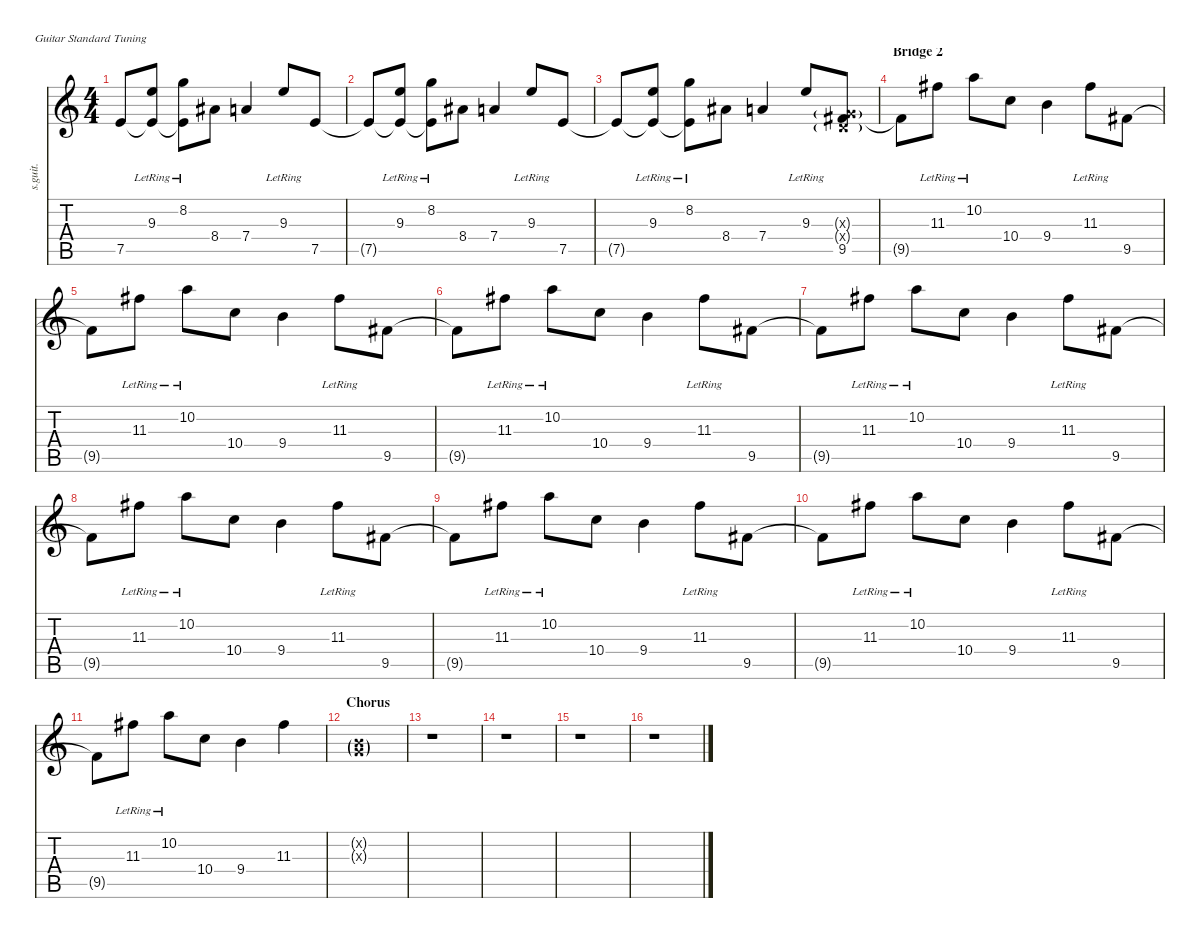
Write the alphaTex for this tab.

\defaultSystemsLayout 4
\hideDynamics
\bracketExtendMode nobrackets
\track ("Acoustic Guitar" "s.guit.") {instrument acousticguitarnylon}
\staff {score tabs}
\tuning (E4 B3 G3 D3 A2 E2)
\ts (4 4)
\tempo (124 hide)
\clef g2
\ks c
7.5{t}.8{lyrics (0 "") lyrics (1 "") lyrics (2 "") lyrics (3 "") lyrics (4 "") dy f} (9.3{lr} 7.5{lr t}).8{lyrics (0 "") lyrics (1 "") lyrics (2 "") lyrics (3 "") lyrics (4 "")} (8.2{lr} 7.5{lr t}).8{lyrics (0 "") lyrics (1 "") lyrics (2 "") lyrics (3 "") lyrics (4 "")} 8.4{acc #}.8{lyrics (0 "") lyrics (1 "") lyrics (2 "") lyrics (3 "") lyrics (4 "")} 7.4.4{lyrics (0 "") lyrics (1 "") lyrics (2 "") lyrics (3 "") lyrics (4 "")} 9.3{lr}.8{lyrics (0 "") lyrics (1 "") lyrics (2 "") lyrics (3 "") lyrics (4 "")} 7.5.8{lyrics (0 "") lyrics (1 "") lyrics (2 "") lyrics (3 "") lyrics (4 "")} |
7.5{t}.8{lyrics (0 "") lyrics (1 "") lyrics (2 "") lyrics (3 "") lyrics (4 "")} (9.3{lr} 7.5{lr t}).8{lyrics (0 "") lyrics (1 "") lyrics (2 "") lyrics (3 "") lyrics (4 "")} (8.2{lr} 7.5{lr t}).8{lyrics (0 "") lyrics (1 "") lyrics (2 "") lyrics (3 "") lyrics (4 "")} 8.4{acc #}.8{lyrics (0 "") lyrics (1 "") lyrics (2 "") lyrics (3 "") lyrics (4 "")} 7.4.4{lyrics (0 "") lyrics (1 "") lyrics (2 "") lyrics (3 "") lyrics (4 "")} 9.3{lr}.8{lyrics (0 "") lyrics (1 "") lyrics (2 "") lyrics (3 "") lyrics (4 "")} 7.5.8{lyrics (0 "") lyrics (1 "") lyrics (2 "") lyrics (3 "") lyrics (4 "")} |
7.5{t}.8{lyrics (0 "") lyrics (1 "") lyrics (2 "") lyrics (3 "") lyrics (4 "")} (9.3{lr} 7.5{lr t}).8{lyrics (0 "") lyrics (1 "") lyrics (2 "") lyrics (3 "") lyrics (4 "")} (8.2{lr} 7.5{lr t}).8{lyrics (0 "") lyrics (1 "") lyrics (2 "") lyrics (3 "") lyrics (4 "")} 8.4{acc #}.8{lyrics (0 "") lyrics (1 "") lyrics (2 "") lyrics (3 "") lyrics (4 "")} 7.4.4{lyrics (0 "") lyrics (1 "") lyrics (2 "") lyrics (3 "") lyrics (4 "")} 9.3{lr}.8{lyrics (0 "") lyrics (1 "") lyrics (2 "") lyrics (3 "") lyrics (4 "")} (0.3{g x} 0.4{g x} 9.5{acc #}).8{lyrics (0 "") lyrics (1 "") lyrics (2 "") lyrics (3 "") lyrics (4 "")} |
\section ("" "Bridge 2")
9.5{t acc #}.8{lyrics (0 "") lyrics (1 "") lyrics (2 "") lyrics (3 "") lyrics (4 "")} 11.3{lr acc #}.8{lyrics (0 "") lyrics (1 "") lyrics (2 "") lyrics (3 "") lyrics (4 "")} 10.2{lr}.8{lyrics (0 "") lyrics (1 "") lyrics (2 "") lyrics (3 "") lyrics (4 "")} 10.4.8{lyrics (0 "") lyrics (1 "") lyrics (2 "") lyrics (3 "") lyrics (4 "")} 9.4.4{lyrics (0 "") lyrics (1 "") lyrics (2 "") lyrics (3 "") lyrics (4 "")} 11.3{lr acc #}.8{lyrics (0 "") lyrics (1 "") lyrics (2 "") lyrics (3 "") lyrics (4 "")} 9.5{acc #}.8{lyrics (0 "") lyrics (1 "") lyrics (2 "") lyrics (3 "") lyrics (4 "")} |
9.5{t acc #}.8{lyrics (0 "") lyrics (1 "") lyrics (2 "") lyrics (3 "") lyrics (4 "")} 11.3{lr acc #}.8{lyrics (0 "") lyrics (1 "") lyrics (2 "") lyrics (3 "") lyrics (4 "")} 10.2{lr}.8{lyrics (0 "") lyrics (1 "") lyrics (2 "") lyrics (3 "") lyrics (4 "")} 10.4.8{lyrics (0 "") lyrics (1 "") lyrics (2 "") lyrics (3 "") lyrics (4 "")} 9.4.4{lyrics (0 "") lyrics (1 "") lyrics (2 "") lyrics (3 "") lyrics (4 "")} 11.3{lr acc #}.8{lyrics (0 "") lyrics (1 "") lyrics (2 "") lyrics (3 "") lyrics (4 "")} 9.5{acc #}.8{lyrics (0 "") lyrics (1 "") lyrics (2 "") lyrics (3 "") lyrics (4 "")} |
9.5{t acc #}.8{lyrics (0 "") lyrics (1 "") lyrics (2 "") lyrics (3 "") lyrics (4 "")} 11.3{lr acc #}.8{lyrics (0 "") lyrics (1 "") lyrics (2 "") lyrics (3 "") lyrics (4 "")} 10.2{lr}.8{lyrics (0 "") lyrics (1 "") lyrics (2 "") lyrics (3 "") lyrics (4 "")} 10.4.8{lyrics (0 "") lyrics (1 "") lyrics (2 "") lyrics (3 "") lyrics (4 "")} 9.4.4{lyrics (0 "") lyrics (1 "") lyrics (2 "") lyrics (3 "") lyrics (4 "")} 11.3{lr acc #}.8{lyrics (0 "") lyrics (1 "") lyrics (2 "") lyrics (3 "") lyrics (4 "")} 9.5{acc #}.8{lyrics (0 "") lyrics (1 "") lyrics (2 "") lyrics (3 "") lyrics (4 "")} |
9.5{t acc #}.8{lyrics (0 "") lyrics (1 "") lyrics (2 "") lyrics (3 "") lyrics (4 "")} 11.3{lr acc #}.8{lyrics (0 "") lyrics (1 "") lyrics (2 "") lyrics (3 "") lyrics (4 "")} 10.2{lr}.8{lyrics (0 "") lyrics (1 "") lyrics (2 "") lyrics (3 "") lyrics (4 "")} 10.4.8{lyrics (0 "") lyrics (1 "") lyrics (2 "") lyrics (3 "") lyrics (4 "")} 9.4.4{lyrics (0 "") lyrics (1 "") lyrics (2 "") lyrics (3 "") lyrics (4 "")} 11.3{lr acc #}.8{lyrics (0 "") lyrics (1 "") lyrics (2 "") lyrics (3 "") lyrics (4 "")} 9.5{acc #}.8{lyrics (0 "") lyrics (1 "") lyrics (2 "") lyrics (3 "") lyrics (4 "")} |
9.5{t acc #}.8{lyrics (0 "") lyrics (1 "") lyrics (2 "") lyrics (3 "") lyrics (4 "")} 11.3{lr acc #}.8{lyrics (0 "") lyrics (1 "") lyrics (2 "") lyrics (3 "") lyrics (4 "")} 10.2{lr}.8{lyrics (0 "") lyrics (1 "") lyrics (2 "") lyrics (3 "") lyrics (4 "")} 10.4.8{lyrics (0 "") lyrics (1 "") lyrics (2 "") lyrics (3 "") lyrics (4 "")} 9.4.4{lyrics (0 "") lyrics (1 "") lyrics (2 "") lyrics (3 "") lyrics (4 "")} 11.3{lr acc #}.8{lyrics (0 "") lyrics (1 "") lyrics (2 "") lyrics (3 "") lyrics (4 "")} 9.5{acc #}.8{lyrics (0 "") lyrics (1 "") lyrics (2 "") lyrics (3 "") lyrics (4 "")} |
9.5{t acc #}.8{lyrics (0 "") lyrics (1 "") lyrics (2 "") lyrics (3 "") lyrics (4 "")} 11.3{lr acc #}.8{lyrics (0 "") lyrics (1 "") lyrics (2 "") lyrics (3 "") lyrics (4 "")} 10.2{lr}.8{lyrics (0 "") lyrics (1 "") lyrics (2 "") lyrics (3 "") lyrics (4 "")} 10.4.8{lyrics (0 "") lyrics (1 "") lyrics (2 "") lyrics (3 "") lyrics (4 "")} 9.4.4{lyrics (0 "") lyrics (1 "") lyrics (2 "") lyrics (3 "") lyrics (4 "")} 11.3{lr acc #}.8{lyrics (0 "") lyrics (1 "") lyrics (2 "") lyrics (3 "") lyrics (4 "")} 9.5{acc #}.8{lyrics (0 "") lyrics (1 "") lyrics (2 "") lyrics (3 "") lyrics (4 "")} |
9.5{t acc #}.8{lyrics (0 "") lyrics (1 "") lyrics (2 "") lyrics (3 "") lyrics (4 "")} 11.3{lr acc #}.8{lyrics (0 "") lyrics (1 "") lyrics (2 "") lyrics (3 "") lyrics (4 "")} 10.2{lr}.8{lyrics (0 "") lyrics (1 "") lyrics (2 "") lyrics (3 "") lyrics (4 "")} 10.4.8{lyrics (0 "") lyrics (1 "") lyrics (2 "") lyrics (3 "") lyrics (4 "")} 9.4.4{lyrics (0 "") lyrics (1 "") lyrics (2 "") lyrics (3 "") lyrics (4 "")} 11.3{lr acc #}.8{lyrics (0 "") lyrics (1 "") lyrics (2 "") lyrics (3 "") lyrics (4 "")} 9.5{acc #}.8{lyrics (0 "") lyrics (1 "") lyrics (2 "") lyrics (3 "") lyrics (4 "")} |
9.5{t acc #}.8{lyrics (0 "") lyrics (1 "") lyrics (2 "") lyrics (3 "") lyrics (4 "")} 11.3{lr acc #}.8{lyrics (0 "") lyrics (1 "") lyrics (2 "") lyrics (3 "") lyrics (4 "")} 10.2{lr}.8{lyrics (0 "") lyrics (1 "") lyrics (2 "") lyrics (3 "") lyrics (4 "")} 10.4.8{lyrics (0 "") lyrics (1 "") lyrics (2 "") lyrics (3 "") lyrics (4 "")} 9.4.4{lyrics (0 "") lyrics (1 "") lyrics (2 "") lyrics (3 "") lyrics (4 "")} 11.3{acc #}.4{lyrics (0 "") lyrics (1 "") lyrics (2 "") lyrics (3 "") lyrics (4 "")} |
\section ("" "Chorus")
(0.2{g x} 0.3{g x}).1{lyrics (0 "") lyrics (1 "") lyrics (2 "") lyrics (3 "") lyrics (4 "") dy pp} |
r.1 |
r.1 |
r.1 |
r.1
